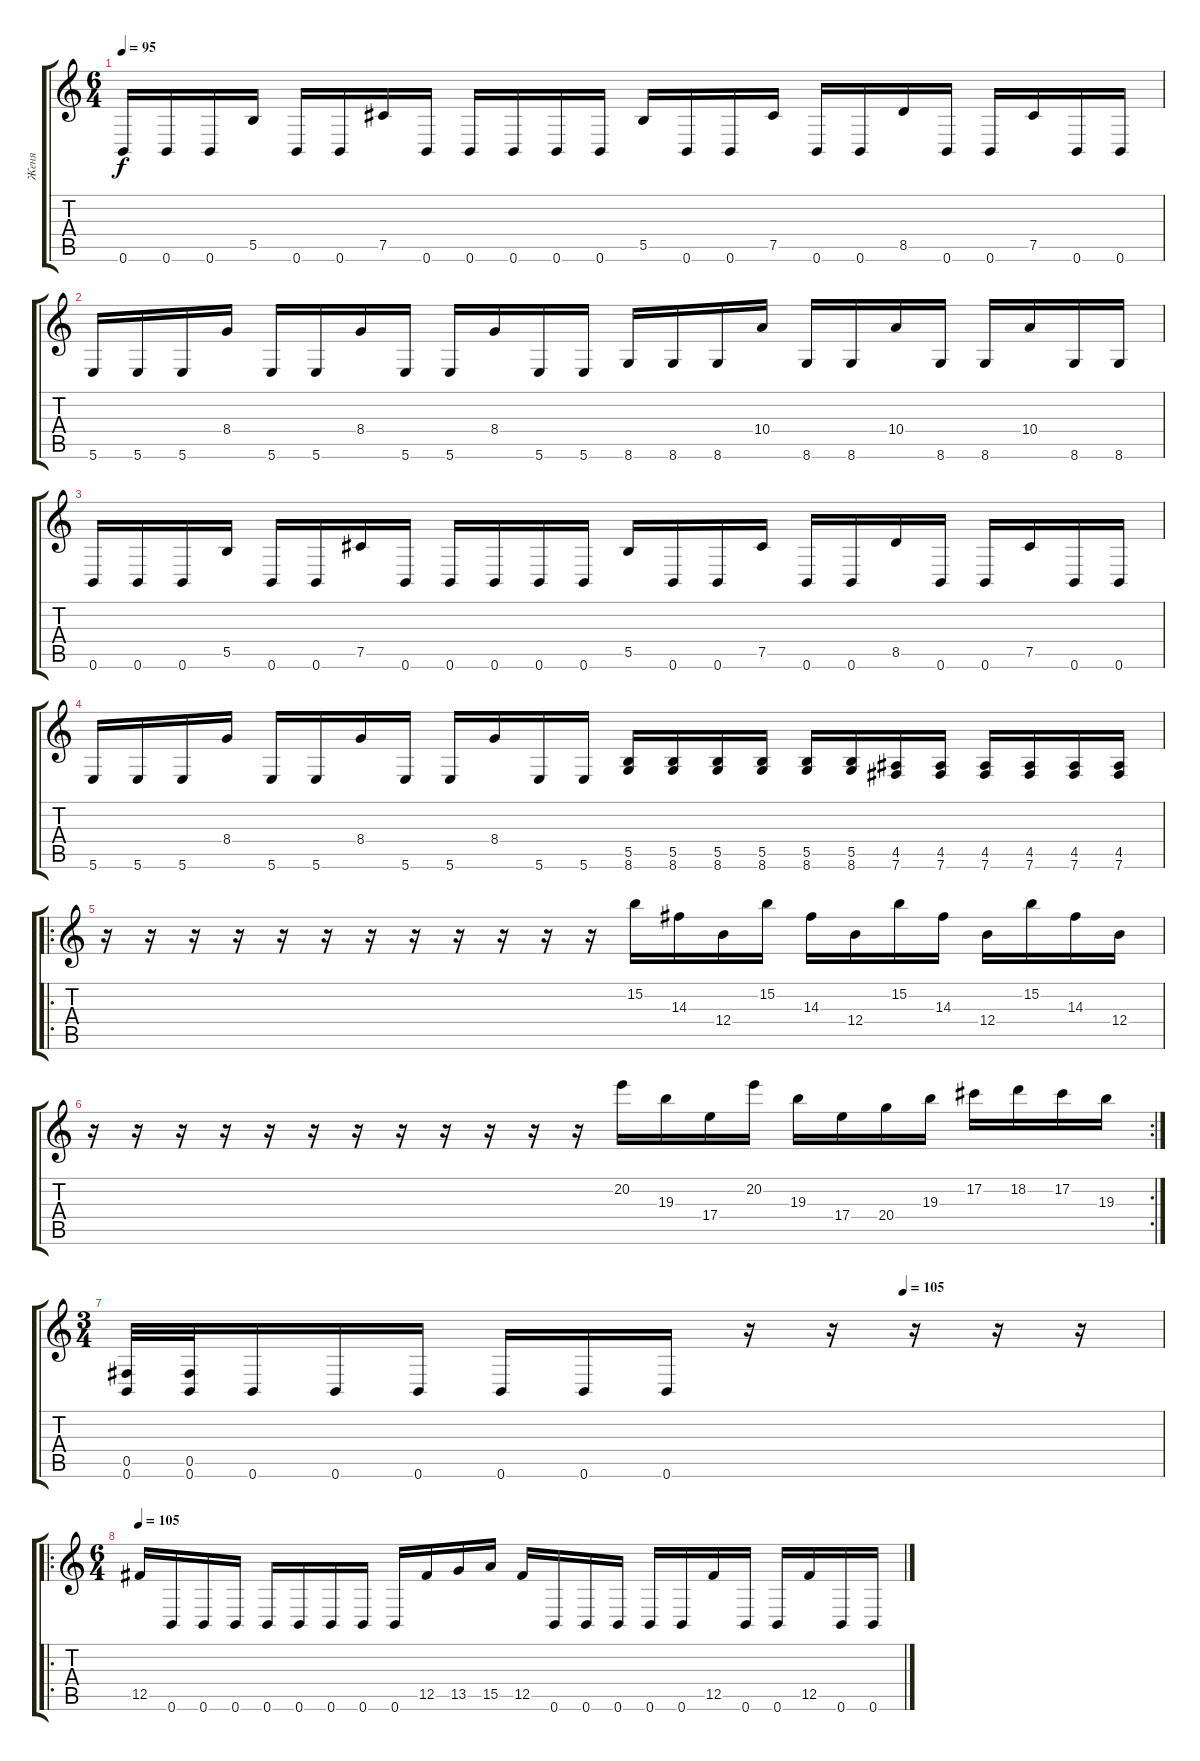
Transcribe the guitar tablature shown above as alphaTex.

\track ("Женя" "Женя") {instrument distortionguitar}
\staff {score tabs}
\tuning (Db4 Ab3 E3 B2 Gb2 B1) {hide}
\ts (6 4)
\tempo 95
\clef g2
\ks c
0.6.16{dy f} 0.6.16 0.6.16 5.5.16 0.6.16 0.6.16 7.5.16 0.6.16 0.6.16 0.6.16 0.6.16 0.6.16 5.5.16 0.6.16 0.6.16 7.5.16 0.6.16 0.6.16 8.5.16 0.6.16 0.6.16 7.5.16 0.6.16 0.6.16 |
5.6.16 5.6.16 5.6.16 8.4.16 5.6.16 5.6.16 8.4.16 5.6.16 5.6.16 8.4.16 5.6.16 5.6.16 8.6.16 8.6.16 8.6.16 10.4.16 8.6.16 8.6.16 10.4.16 8.6.16 8.6.16 10.4.16 8.6.16 8.6.16 |
0.6.16 0.6.16 0.6.16 5.5.16 0.6.16 0.6.16 7.5.16 0.6.16 0.6.16 0.6.16 0.6.16 0.6.16 5.5.16 0.6.16 0.6.16 7.5.16 0.6.16 0.6.16 8.5.16 0.6.16 0.6.16 7.5.16 0.6.16 0.6.16 |
5.6.16 5.6.16 5.6.16 8.4.16 5.6.16 5.6.16 8.4.16 5.6.16 5.6.16 8.4.16 5.6.16 5.6.16 (5.5 8.6).16 (5.5 8.6).16 (5.5 8.6).16 (5.5 8.6).16 (5.5 8.6).16 (5.5 8.6).16 (4.5 7.6).16 (4.5 7.6).16 (4.5 7.6).16 (4.5 7.6).16 (4.5 7.6).16 (4.5 7.6).16 |
\ro
r.16 r.16 r.16 r.16 r.16 r.16 r.16 r.16 r.16 r.16 r.16 r.16 15.2.16 14.3.16 12.4.16 15.2.16 14.3.16 12.4.16 15.2.16 14.3.16 12.4.16 15.2.16 14.3.16 12.4.16 |
\rc 2
r.16 r.16 r.16 r.16 r.16 r.16 r.16 r.16 r.16 r.16 r.16 r.16 20.2.16 19.3.16 17.4.16 20.2.16 19.3.16 17.4.16 20.4.16 19.3.16 17.2.16 18.2.16 17.2.16 19.3.16 |
\ts (3 4)
\tempo (105 0.75)
(0.5 0.6).32 (0.5 0.6).32 0.6.16 0.6.16 0.6.16 0.6.16 0.6.16 0.6.16 r.16 r.16 r.16 r.16 r.16 |
\ro
\ts (6 4)
\tempo 105
12.5.16 0.6.16 0.6.16 0.6.16 0.6.16 0.6.16 0.6.16 0.6.16 0.6.16 12.5.16 13.5.16 15.5.16 12.5.16 0.6.16 0.6.16 0.6.16 0.6.16 0.6.16 12.5.16 0.6.16 0.6.16 12.5.16 0.6.16 0.6.16
